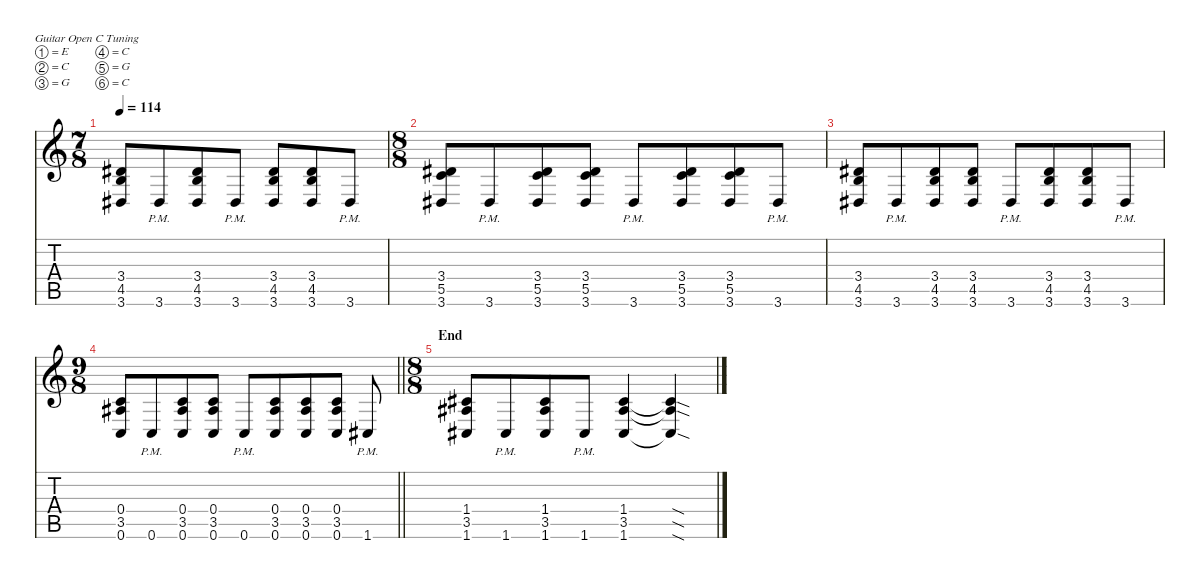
\defaultSystemsLayout 4
\hideDynamics
\bracketExtendMode nobrackets
\singleTrackTrackNamePolicy hidden
\multiTrackTrackNamePolicy hidden
\firstSystemTrackNameMode fullname
\firstSystemTrackNameOrientation horizontal
\otherSystemsTrackNameOrientation horizontal
\track ("GTR Disto" "dist.guit.") {instrument distortionguitar}
\staff {score tabs}
\tuning (E4 C4 G3 C3 G2 C2)
\ts (7 8)
\beaming (8 4 4 4 4)
\tempo 114
\clef g2
\ks c
(3.4{acc #} 4.5 3.6{acc #}).8{dy f beam Up} 3.6{pm acc #}.8{beam Up} (3.4{acc #} 4.5 3.6{acc #}).8{beam Up} 3.6{pm acc #}.8{beam Up} (3.4{acc #} 4.5 3.6{acc #}).8{beam Up} (3.4{acc #} 4.5 3.6{acc #}).8{beam Up} 3.6{pm acc #}.8{beam Up} |
\ts (8 8)
\beaming (8 4 4 4 4)
(3.4{acc #} 5.5 3.6{acc #}).8{beam Up} 3.6{pm acc #}.8{beam Up} (3.4{acc #} 5.5 3.6{acc #}).8{beam Up} (3.4{acc #} 5.5 3.6{acc #}).8{beam Up} 3.6{pm acc #}.8{beam Up} (3.4{acc #} 5.5 3.6{acc #}).8{beam Up} (3.4{acc #} 5.5 3.6{acc #}).8{beam Up} 3.6{pm acc #}.8{beam Up} |
(3.4{acc #} 4.5 3.6{acc #}).8{beam Up} 3.6{pm acc #}.8{beam Up} (3.4{acc #} 4.5 3.6{acc #}).8{beam Up} (3.4{acc #} 4.5 3.6{acc #}).8{beam Up} 3.6{pm acc #}.8{beam Up} (3.4{acc #} 4.5 3.6{acc #}).8{beam Up} (3.4{acc #} 4.5 3.6{acc #}).8{beam Up} 3.6{pm acc #}.8{beam Up} |
\ts (9 8)
\beaming (8 4 4 4 4)
\barLineRight lightlight
(0.4 3.5{acc #} 0.6).8{beam Up} 0.6{pm}.8{beam Up} (0.4 3.5{acc #} 0.6).8{beam Up} (0.4 3.5{acc #} 0.6).8{beam Up} 0.6{pm}.8{beam Up} (0.4 3.5{acc #} 0.6).8{beam Up} (0.4 3.5{acc #} 0.6).8{beam Up} (0.4 3.5{acc #} 0.6).8{beam Up} 1.6{pm acc #}.8{beam Up} |
\ts (8 8)
\beaming (8 4 4 4 4)
\section ("" "End")
(1.4{acc #} 3.5{acc #} 1.6{acc #}).8{beam Up} 1.6{pm acc #}.8{beam Up} (1.4{acc #} 3.5{acc #} 1.6{acc #}).8{beam Up} 1.6{pm acc #}.8{beam Up} (1.4{acc #} 3.5{acc #} 1.6{acc #}).4{beam Up} (1.4{sod t acc #} 3.5{sod t acc #} 1.6{sod t acc #}).4{beam Up}
